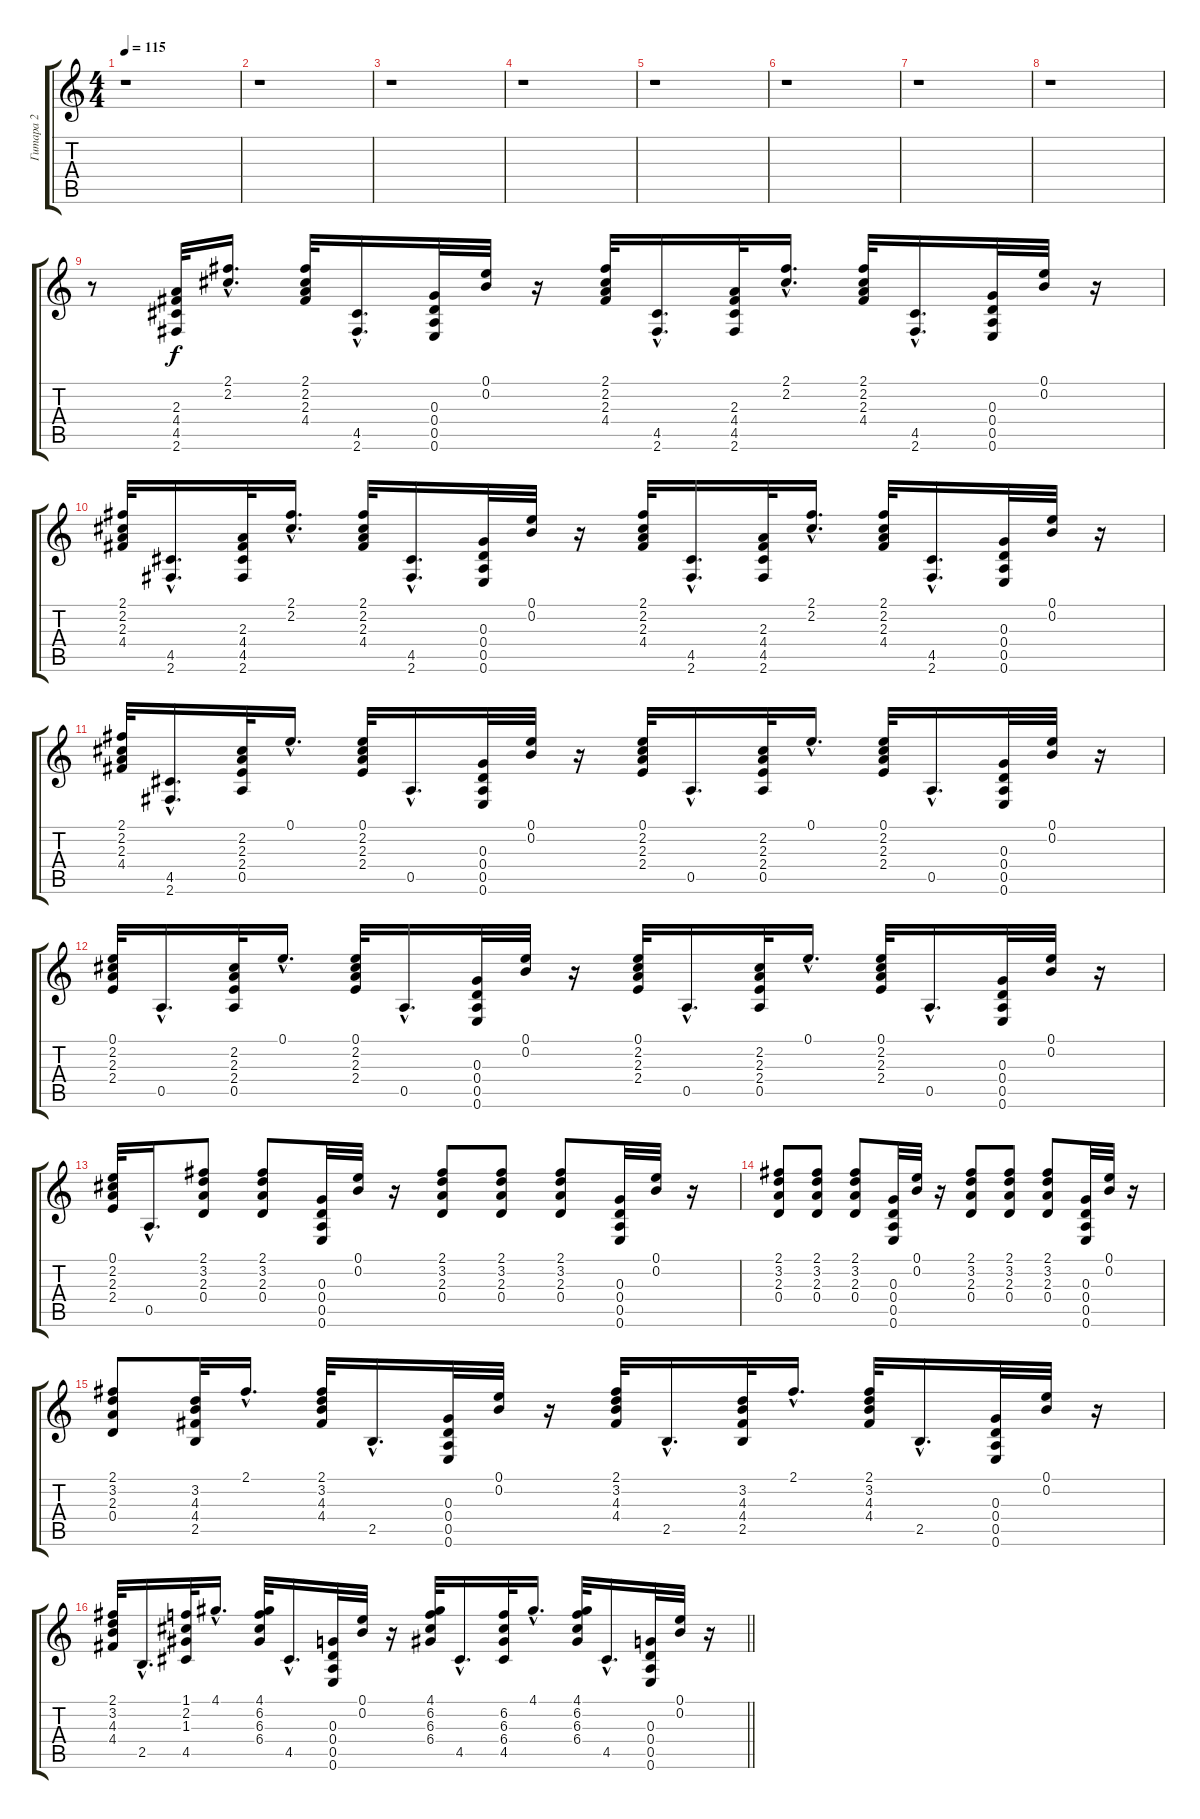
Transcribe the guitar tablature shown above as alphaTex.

\track ("Гитара 2" "Гитара 2") {instrument acousticguitarsteel}
\staff {score tabs}
\tuning (E4 B3 G3 D3 A2 E2) {hide}
\ts (4 4)
\tempo 115
\clef g2
\ks c
r.1{dy f instrument acousticguitarsteel} |
r.1 |
r.1 |
r.1 |
r.1 |
r.1 |
r.1 |
r.1 |
r.8 (2.3 4.4 4.5 2.6).32 (2.1{hac} 2.2{hac}).16{d} (2.1 2.2 2.3 4.4).32 (4.5{hac} 2.6{hac}).16{d} (0.3 0.4 0.5 0.6).32 (0.1 0.2).32 r.16 (2.1 2.2 2.3 4.4).32 (4.5{hac} 2.6{hac}).16{d} (2.3 4.4 4.5 2.6).32 (2.1{hac} 2.2{hac}).16{d} (2.1 2.2 2.3 4.4).32 (4.5{hac} 2.6{hac}).16{d} (0.3 0.4 0.5 0.6).32 (0.1 0.2).32 r.16 |
(2.1 2.2 2.3 4.4).32 (4.5{hac} 2.6{hac}).16{d} (2.3 4.4 4.5 2.6).32 (2.1{hac} 2.2{hac}).16{d} (2.1 2.2 2.3 4.4).32 (4.5{hac} 2.6{hac}).16{d} (0.3 0.4 0.5 0.6).32 (0.1 0.2).32 r.16 (2.1 2.2 2.3 4.4).32 (4.5{hac} 2.6{hac}).16{d} (2.3 4.4 4.5 2.6).32 (2.1{hac} 2.2{hac}).16{d} (2.1 2.2 2.3 4.4).32 (4.5{hac} 2.6{hac}).16{d} (0.3 0.4 0.5 0.6).32 (0.1 0.2).32 r.16 |
(2.1 2.2 2.3 4.4).32 (4.5{hac} 2.6{hac}).16{d} (2.2 2.3 2.4 0.5).32 0.1{hac}.16{d} (0.1 2.2 2.3 2.4).32 0.5{hac}.16{d} (0.3 0.4 0.5 0.6).32 (0.1 0.2).32 r.16 (0.1 2.2 2.3 2.4).32 0.5{hac}.16{d} (2.2 2.3 2.4 0.5).32 0.1{hac}.16{d} (0.1 2.2 2.3 2.4).32 0.5{hac}.16{d} (0.3 0.4 0.5 0.6).32 (0.1 0.2).32 r.16 |
(0.1 2.2 2.3 2.4).32 0.5{hac}.16{d} (2.2 2.3 2.4 0.5).32 0.1{hac}.16{d} (0.1 2.2 2.3 2.4).32 0.5{hac}.16{d} (0.3 0.4 0.5 0.6).32 (0.1 0.2).32 r.16 (0.1 2.2 2.3 2.4).32 0.5{hac}.16{d} (2.2 2.3 2.4 0.5).32 0.1{hac}.16{d} (0.1 2.2 2.3 2.4).32 0.5{hac}.16{d} (0.3 0.4 0.5 0.6).32 (0.1 0.2).32 r.16 |
(0.1 2.2 2.3 2.4).32 0.5{hac}.16{d} (2.1 3.2 2.3 0.4).8 (2.1 3.2 2.3 0.4).8 (0.3 0.4 0.5 0.6).32 (0.1 0.2).32 r.16 (2.1 3.2 2.3 0.4).8 (2.1 3.2 2.3 0.4).8 (2.1 3.2 2.3 0.4).8 (0.3 0.4 0.5 0.6).32 (0.1 0.2).32 r.16 |
(2.1 3.2 2.3 0.4).8 (2.1 3.2 2.3 0.4).8 (2.1 3.2 2.3 0.4).8 (0.3 0.4 0.5 0.6).32 (0.1 0.2).32 r.16 (2.1 3.2 2.3 0.4).8 (2.1 3.2 2.3 0.4).8 (2.1 3.2 2.3 0.4).8 (0.3 0.4 0.5 0.6).32 (0.1 0.2).32 r.16 |
(2.1 3.2 2.3 0.4).8 (3.2 4.3 4.4 2.5).32 2.1{hac}.16{d} (2.1 3.2 4.3 4.4).32 2.5{hac}.16{d} (0.3 0.4 0.5 0.6).32 (0.1 0.2).32 r.16 (2.1 3.2 4.3 4.4).32 2.5{hac}.16{d} (3.2 4.3 4.4 2.5).32 2.1{hac}.16{d} (2.1 3.2 4.3 4.4).32 2.5{hac}.16{d} (0.3 0.4 0.5 0.6).32 (0.1 0.2).32 r.16 |
\barLineRight lightlight
(2.1 3.2 4.3 4.4).32 2.5{hac}.16{d} (1.1 2.2 1.3 4.5).32 4.1{hac}.16{d} (4.1 6.2 6.3 6.4).32 4.5{hac}.16{d} (0.3 0.4 0.5 0.6).32 (0.1 0.2).32 r.16 (4.1 6.2 6.3 6.4).32 4.5{hac}.16{d} (6.2 6.3 6.4 4.5).32 4.1{hac}.16{d} (4.1 6.2 6.3 6.4).32 4.5{hac}.16{d} (0.3 0.4 0.5 0.6).32 (0.1 0.2).32 r.16
